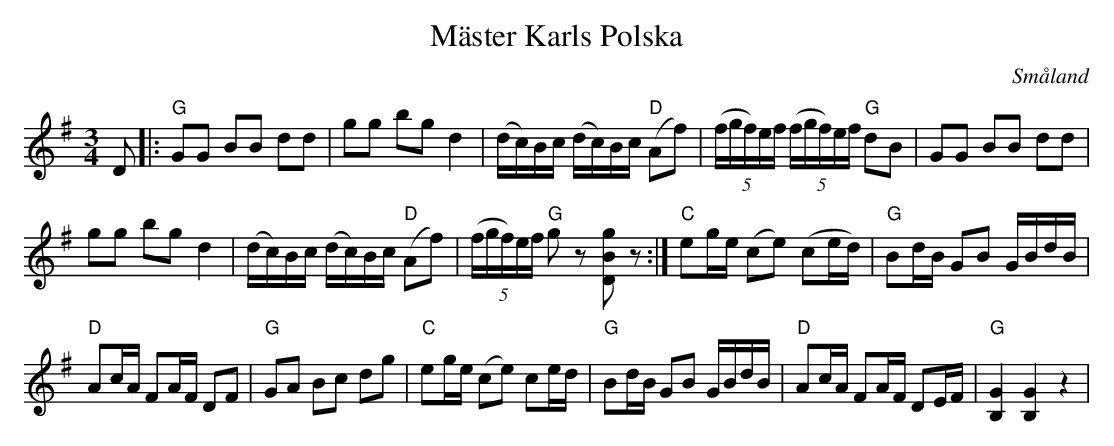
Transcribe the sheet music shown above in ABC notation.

X:1
T:Mäster Karls Polska
O:Småland
M:3/4
L:1/16
K:G
 D2 |: "G" G2G2 B2B2 d2d2 | g2g2 b2g2 d4 | (dc)Bc (dc)Bc "D" (A2f2) | (5(fgf)ef (5(fgf)ef "G" d2B2 | G2G2 B2B2 d2d2 |
g2g2 b2g2 d4 | (dc)Bc (dc)Bc "D" (A2f2) | (5(fgf)ef "G" g2 z2 [gBD]2 z2 :| "C" e2ge (c2e2) (c2ed) | "G" B2dB G2B2 GBdB |
"D" A2cA F2AF D2F2 | "G" G2A2 B2c2 d2g2 | "C" e2ge (c2e2) c2ed |"G" B2dB G2B2 GBdB | "D" A2cA F2AF D2EF | "G" [GB,]4 [GB,]4 z4 |
